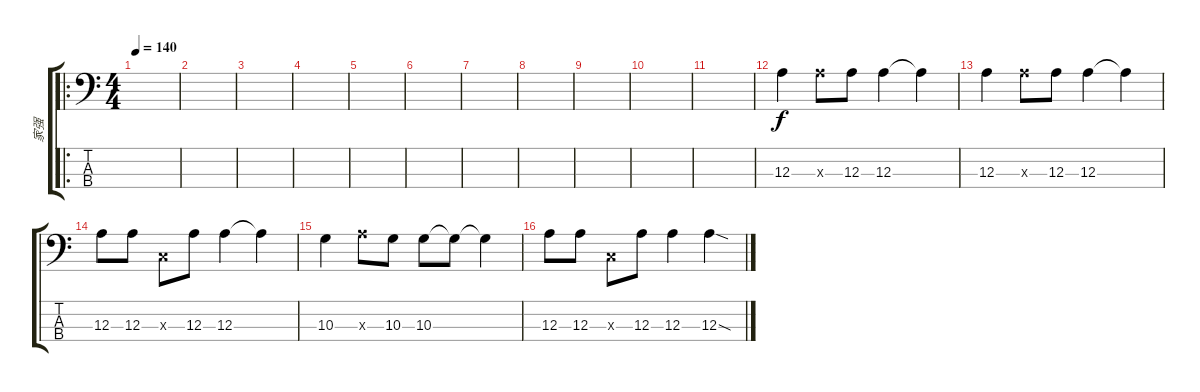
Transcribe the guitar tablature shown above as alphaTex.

\track ("家强" "家强") {instrument electricbassfinger}
\staff {score tabs}
\tuning (G2 D2 A1 E1) {hide}
\ro
\ts (4 4)
\tempo 140
\clef f4
\ks c
|
|
|
|
|
|
|
|
|
|
|
12.3.4 12.3{x}.8 12.3.8 12.3.4 12.3{t}.4 |
12.3.4 12.3{x}.8 12.3.8 12.3.4 12.3{t}.4 |
12.3.8 12.3.8 3.3{x}.8 12.3.8 12.3.4 12.3{t}.4 |
10.3.4 12.3{x}.8 10.3.8 10.3.8 10.3{t}.8 10.3{t}.4 |
12.3.8 12.3.8 3.3{x}.8 12.3.8 12.3.4 12.3{sod}.4
